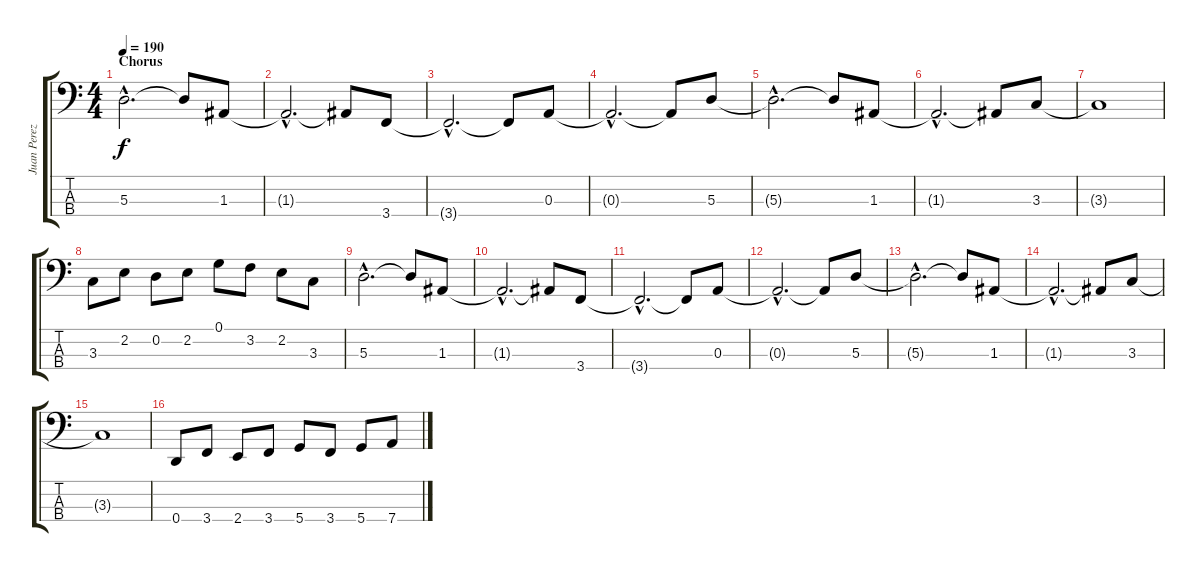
\track ("Juan Perez" "Juan Perez") {instrument electricbassfinger}
\staff {score tabs}
\tuning (G2 D2 A1 D1) {hide}
\ts (4 4)
\section ("" "Chorus")
\tempo 190
\clef f4
\ks c
5.3{hac}.2{d dy f} 5.3{t}.8 1.3.8 |
1.3{hac t}.2{d} 1.3{t}.8 3.4.8 |
3.4{hac t}.2{d} 3.4{t}.8 0.3.8 |
0.3{hac t}.2{d} 0.3{t}.8 5.3.8 |
5.3{hac t}.2{d} 5.3{t}.8 1.3.8 |
1.3{hac t}.2{d} 1.3{t}.8 3.3.8 |
3.3{t}.1 |
3.3.8 2.2.8 0.2.8 2.2.8 0.1.8 3.2.8 2.2.8 3.3.8 |
5.3{hac}.2{d} 5.3{t}.8 1.3.8 |
1.3{hac t}.2{d} 1.3{t}.8 3.4.8 |
3.4{hac t}.2{d} 3.4{t}.8 0.3.8 |
0.3{hac t}.2{d} 0.3{t}.8 5.3.8 |
5.3{hac t}.2{d} 5.3{t}.8 1.3.8 |
1.3{hac t}.2{d} 1.3{t}.8 3.3.8 |
3.3{t}.1 |
0.4.8 3.4.8 2.4.8 3.4.8 5.4.8 3.4.8 5.4.8 7.4.8
